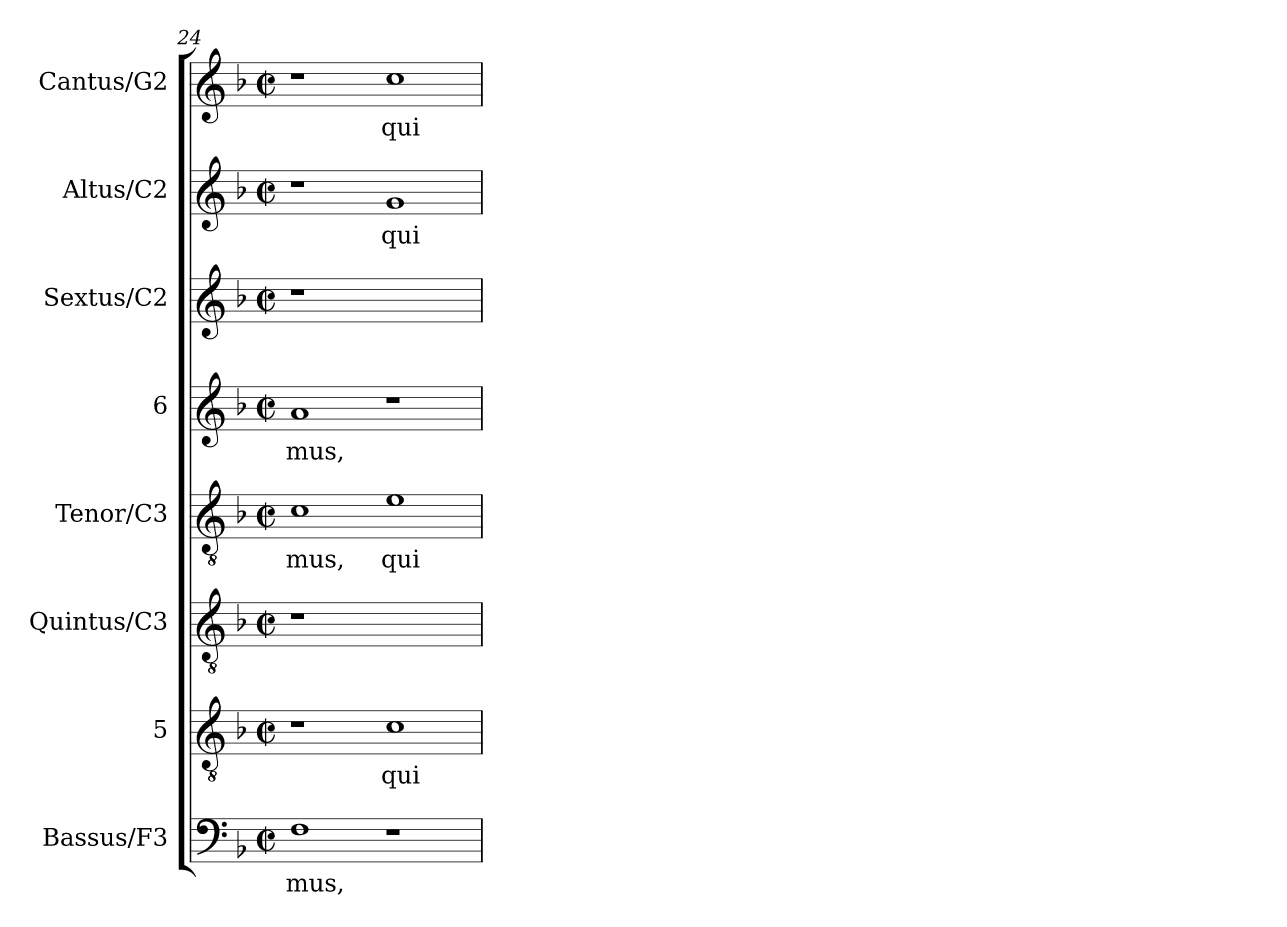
**kern	**text	**kern	**text	**kern	**kern	**text	**kern	**text	**kern	**kern	**text	**kern	**text
*part8	*part8	*part7	*part7	*part6	*part5	*part5	*part4	*part4	*part3	*part2	*part2	*part1	*part1
*staff8	*staff8	*staff7	*staff7	*staff6	*staff5	*staff5	*staff4	*staff4	*staff3	*staff2	*staff2	*staff1	*staff1
*I"Bassus/F3	*	*I"5	*	*I"Quintus/C3	*I"Tenor/C3	*	*I"6	*	*I"Sextus/C2	*I"Altus/C2	*	*I"Cantus/G2	*
*I'B	*	*	*	*	*I'T	*	*	*	*	*I'A	*	*I'C	*
*clefF4	*	*clefGv2	*	*clefGv2	*clefGv2	*	*clefG2	*	*clefG2	*clefG2	*	*clefG2	*
*k[b-]	*	*k[b-]	*	*k[b-]	*k[b-]	*	*k[b-]	*	*k[b-]	*k[b-]	*	*k[b-]	*
*F:	*	*F:	*	*F:	*F:	*	*F:	*	*F:	*F:	*	*F:	*
*M2/2	*	*M2/2	*	*M2/2	*M2/2	*	*M2/2	*	*M2/2	*M2/2	*	*M2/2	*
*met(c|)	*	*met(c|)	*	*met(c|)	*met(c|)	*	*met(c|)	*	*met(c|)	*met(c|)	*	*met(c|)	*
=24	=24	=24	=24	=24	=24	=24	=24	=24	=24	=24	=24	=24	=24
!	!LO:LY:b:cj	!	!	!	!	!LO:LY:b:cj	!	!LO:LY:b:cj	!	!	!	!	!
1F	-mus,	1r	.	1r	1c	-mus,	1a	-mus,	1r	1r	.	1r	.
!	!	!	!LO:LY:b:cj	!	!	!LO:LY:b:cj	!	!	!	!	!LO:LY:b:cj	!	!LO:LY:b:cj
1r	.	1c	qui-	1ryy	1e	qui-	1r	.	1ryy	1g	qui-	1cc	qui-
=	=	=	=	=	=	=	=	=	=	=	=	=	=
*-	*-	*-	*-	*-	*-	*-	*-	*-	*-	*-	*-	*-	*-
